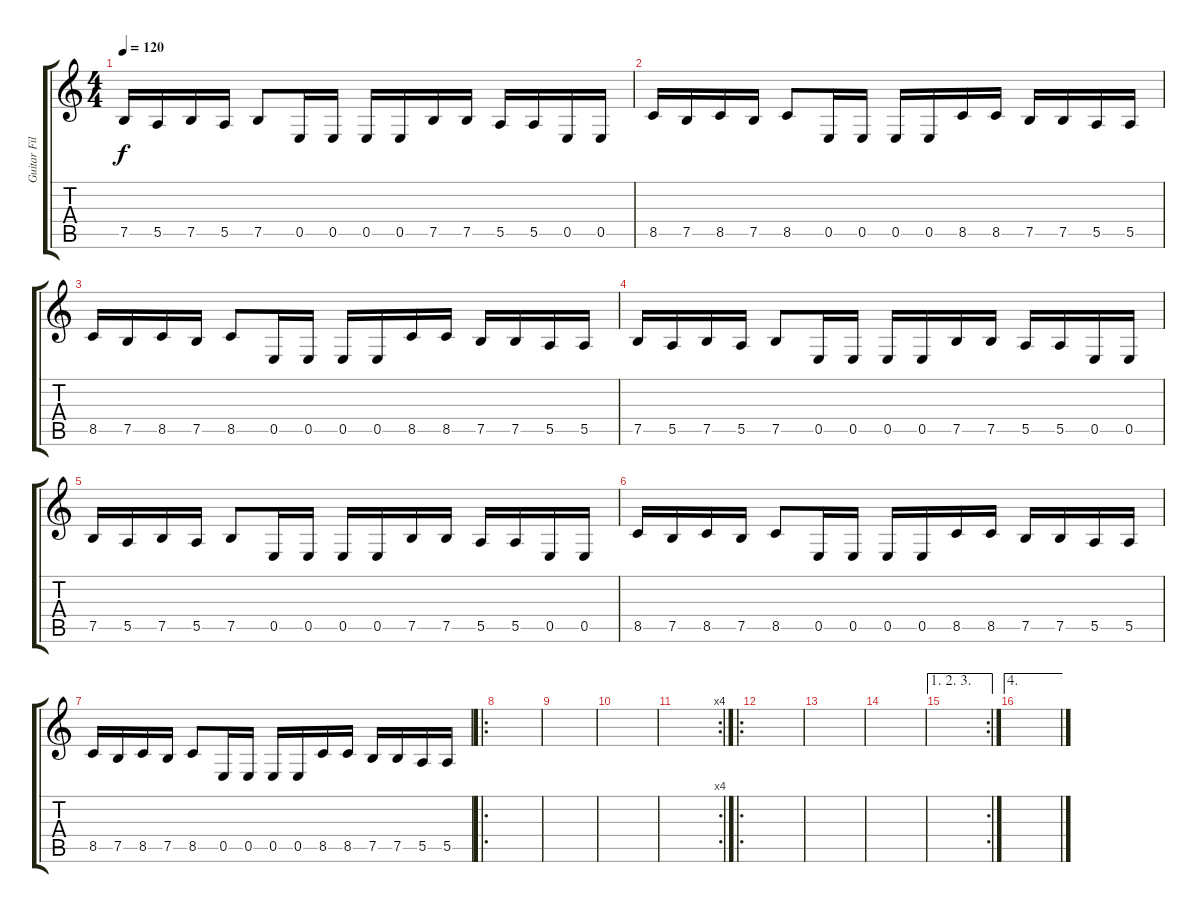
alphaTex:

\track ("Guitar Fill" "Guitar Fil") {instrument distortionguitar}
\staff {score tabs}
\tuning (B3 Gb3 D3 A2 E2 B1) {hide}
\ts (4 4)
\tempo 120
\clef g2
\ks c
7.5.16{dy f} 5.5.16 7.5.16 5.5.16 7.5.8 0.5.16 0.5.16 0.5.16 0.5.16 7.5.16 7.5.16 5.5.16 5.5.16 0.5.16 0.5.16 |
8.5.16 7.5.16 8.5.16 7.5.16 8.5.8 0.5.16 0.5.16 0.5.16 0.5.16 8.5.16 8.5.16 7.5.16 7.5.16 5.5.16 5.5.16 |
8.5.16 7.5.16 8.5.16 7.5.16 8.5.8 0.5.16 0.5.16 0.5.16 0.5.16 8.5.16 8.5.16 7.5.16 7.5.16 5.5.16 5.5.16 |
7.5.16 5.5.16 7.5.16 5.5.16 7.5.8 0.5.16 0.5.16 0.5.16 0.5.16 7.5.16 7.5.16 5.5.16 5.5.16 0.5.16 0.5.16 |
7.5.16 5.5.16 7.5.16 5.5.16 7.5.8 0.5.16 0.5.16 0.5.16 0.5.16 7.5.16 7.5.16 5.5.16 5.5.16 0.5.16 0.5.16 |
8.5.16{instrument electricguitarmuted} 7.5.16 8.5.16 7.5.16 8.5.8 0.5.16 0.5.16 0.5.16 0.5.16 8.5.16 8.5.16 7.5.16 7.5.16 5.5.16 5.5.16 |
8.5.16 7.5.16 8.5.16 7.5.16 8.5.8 0.5.16 0.5.16 0.5.16{instrument distortionguitar} 0.5.16 8.5.16 8.5.16 7.5.16 7.5.16 5.5.16 5.5.16 |
\ro
|
|
|
\rc 4
|
\ro
|
|
|
\ae (1 2 3)
\rc 2
|
\ae 4
